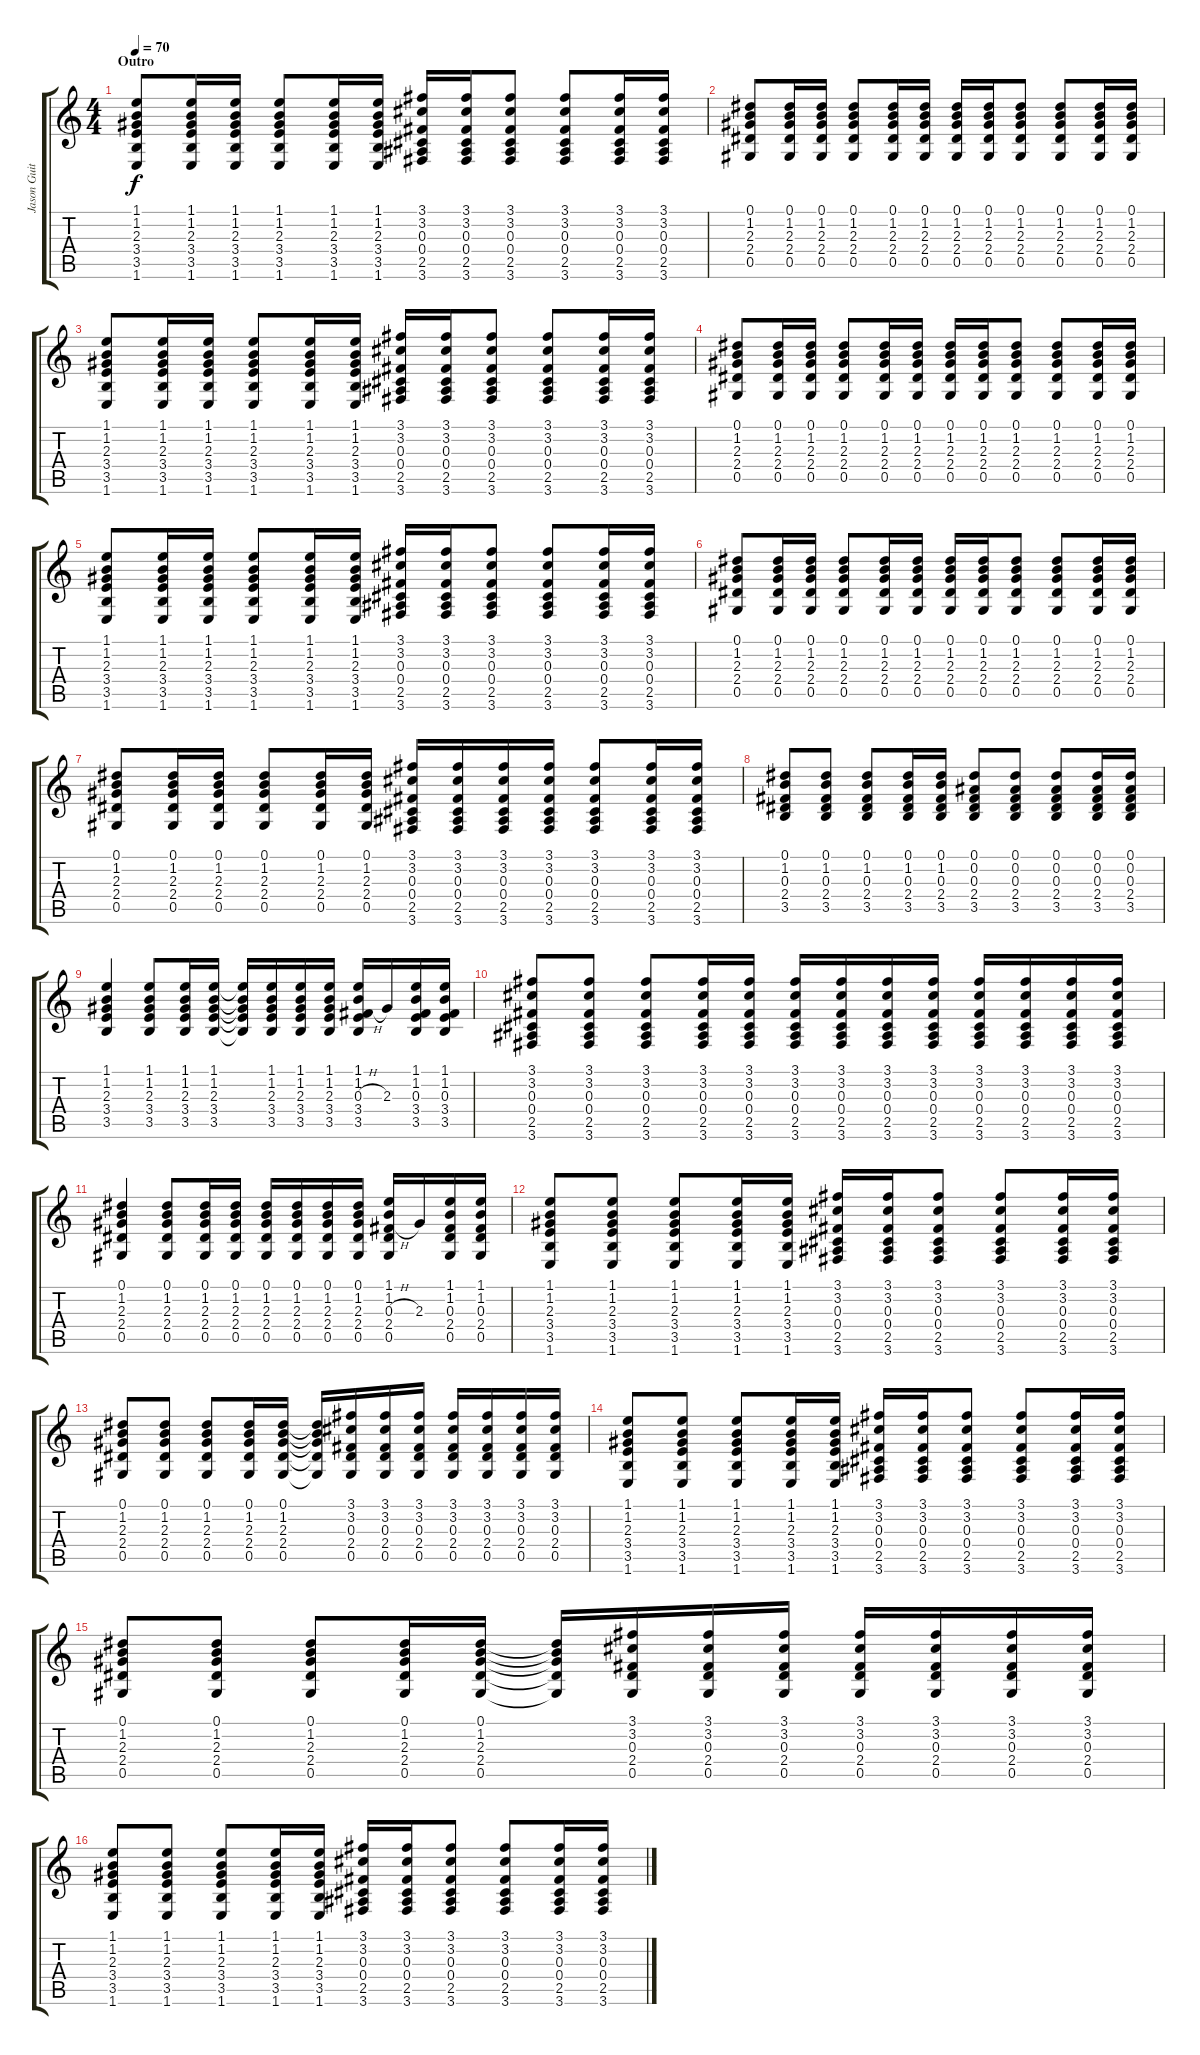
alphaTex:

\track ("Jason Guitar" "Jason Guit") {instrument electricguitarjazz}
\staff {score tabs}
\tuning (Eb4 Bb3 Gb3 Db3 Ab2 Eb2) {hide}
\ts (4 4)
\section ("" "Outro")
\tempo 70
\clef g2
\ks c
(1.1 1.2 2.3 3.4 3.5 1.6).8{dy f} (1.1 1.2 2.3 3.4 3.5 1.6).16 (1.1 1.2 2.3 3.4 3.5 1.6).16 (1.1 1.2 2.3 3.4 3.5 1.6).8 (1.1 1.2 2.3 3.4 3.5 1.6).16 (1.1 1.2 2.3 3.4 3.5 1.6).16 (3.1 3.2 0.3 0.4 2.5 3.6).16 (3.1 3.2 0.3 0.4 2.5 3.6).16 (3.1 3.2 0.3 0.4 2.5 3.6).8 (3.1 3.2 0.3 0.4 2.5 3.6).8 (3.1 3.2 0.3 0.4 2.5 3.6).16 (3.1 3.2 0.3 0.4 2.5 3.6).16 |
(0.1 1.2 2.3 2.4 0.5).8 (0.1 1.2 2.3 2.4 0.5).16 (0.1 1.2 2.3 2.4 0.5).16 (0.1 1.2 2.3 2.4 0.5).8 (0.1 1.2 2.3 2.4 0.5).16 (0.1 1.2 2.3 2.4 0.5).16 (0.1 1.2 2.3 2.4 0.5).16 (0.1 1.2 2.3 2.4 0.5).16 (0.1 1.2 2.3 2.4 0.5).8 (0.1 1.2 2.3 2.4 0.5).8 (0.1 1.2 2.3 2.4 0.5).16 (0.1 1.2 2.3 2.4 0.5).16 |
(1.1 1.2 2.3 3.4 3.5 1.6).8 (1.1 1.2 2.3 3.4 3.5 1.6).16 (1.1 1.2 2.3 3.4 3.5 1.6).16 (1.1 1.2 2.3 3.4 3.5 1.6).8 (1.1 1.2 2.3 3.4 3.5 1.6).16 (1.1 1.2 2.3 3.4 3.5 1.6).16 (3.1 3.2 0.3 0.4 2.5 3.6).16 (3.1 3.2 0.3 0.4 2.5 3.6).16 (3.1 3.2 0.3 0.4 2.5 3.6).8 (3.1 3.2 0.3 0.4 2.5 3.6).8 (3.1 3.2 0.3 0.4 2.5 3.6).16 (3.1 3.2 0.3 0.4 2.5 3.6).16 |
(0.1 1.2 2.3 2.4 0.5).8 (0.1 1.2 2.3 2.4 0.5).16 (0.1 1.2 2.3 2.4 0.5).16 (0.1 1.2 2.3 2.4 0.5).8 (0.1 1.2 2.3 2.4 0.5).16 (0.1 1.2 2.3 2.4 0.5).16 (0.1 1.2 2.3 2.4 0.5).16 (0.1 1.2 2.3 2.4 0.5).16 (0.1 1.2 2.3 2.4 0.5).8 (0.1 1.2 2.3 2.4 0.5).8 (0.1 1.2 2.3 2.4 0.5).16 (0.1 1.2 2.3 2.4 0.5).16 |
(1.1 1.2 2.3 3.4 3.5 1.6).8 (1.1 1.2 2.3 3.4 3.5 1.6).16 (1.1 1.2 2.3 3.4 3.5 1.6).16 (1.1 1.2 2.3 3.4 3.5 1.6).8 (1.1 1.2 2.3 3.4 3.5 1.6).16 (1.1 1.2 2.3 3.4 3.5 1.6).16 (3.1 3.2 0.3 0.4 2.5 3.6).16 (3.1 3.2 0.3 0.4 2.5 3.6).16 (3.1 3.2 0.3 0.4 2.5 3.6).8 (3.1 3.2 0.3 0.4 2.5 3.6).8 (3.1 3.2 0.3 0.4 2.5 3.6).16 (3.1 3.2 0.3 0.4 2.5 3.6).16 |
(0.1 1.2 2.3 2.4 0.5).8 (0.1 1.2 2.3 2.4 0.5).16 (0.1 1.2 2.3 2.4 0.5).16 (0.1 1.2 2.3 2.4 0.5).8 (0.1 1.2 2.3 2.4 0.5).16 (0.1 1.2 2.3 2.4 0.5).16 (0.1 1.2 2.3 2.4 0.5).16 (0.1 1.2 2.3 2.4 0.5).16 (0.1 1.2 2.3 2.4 0.5).8 (0.1 1.2 2.3 2.4 0.5).8 (0.1 1.2 2.3 2.4 0.5).16 (0.1 1.2 2.3 2.4 0.5).16 |
(0.1 1.2 2.3 2.4 0.5).8 (0.1 1.2 2.3 2.4 0.5).16 (0.1 1.2 2.3 2.4 0.5).16 (0.1 1.2 2.3 2.4 0.5).8 (0.1 1.2 2.3 2.4 0.5).16 (0.1 1.2 2.3 2.4 0.5).16 (3.1 3.2 0.3 0.4 2.5 3.6).16 (3.1 3.2 0.3 0.4 2.5 3.6).16 (3.1 3.2 0.3 0.4 2.5 3.6).16 (3.1 3.2 0.3 0.4 2.5 3.6).16 (3.1 3.2 0.3 0.4 2.5 3.6).8 (3.1 3.2 0.3 0.4 2.5 3.6).16 (3.1 3.2 0.3 0.4 2.5 3.6).16 |
(0.1 1.2 0.3 2.4 3.5).8 (0.1 1.2 0.3 2.4 3.5).8 (0.1 1.2 0.3 2.4 3.5).8 (0.1 1.2 0.3 2.4 3.5).16 (0.1 1.2 0.3 2.4 3.5).16 (0.1 0.2 0.3 2.4 3.5).8 (0.1 0.2 0.3 2.4 3.5).8 (0.1 0.2 0.3 2.4 3.5).8 (0.1 0.2 0.3 2.4 3.5).16 (0.1 0.2 0.3 2.4 3.5).16 |
(1.1 1.2 2.3 3.4 3.5).4 (1.1 1.2 2.3 3.4 3.5).8 (1.1 1.2 2.3 3.4 3.5).16 (1.1 1.2 2.3 3.4 3.5).16 (1.1{t} 1.2{t} 2.3{t} 3.4{t} 3.5{t}).16 (1.1 1.2 2.3 3.4 3.5).16 (1.1 1.2 2.3 3.4 3.5).16 (1.1 1.2 2.3 3.4 3.5).16 (1.1 1.2 0.3{h} 3.4 3.5).16 2.3.16 (1.1 1.2 0.3 3.4 3.5).16 (1.1 1.2 0.3 3.4 3.5).16 |
(3.1 3.2 0.3 0.4 2.5 3.6).8 (3.1 3.2 0.3 0.4 2.5 3.6).8 (3.1 3.2 0.3 0.4 2.5 3.6).8 (3.1 3.2 0.3 0.4 2.5 3.6).16 (3.1 3.2 0.3 0.4 2.5 3.6).16 (3.1 3.2 0.3 0.4 2.5 3.6).16 (3.1 3.2 0.3 0.4 2.5 3.6).16 (3.1 3.2 0.3 0.4 2.5 3.6).16 (3.1 3.2 0.3 0.4 2.5 3.6).16 (3.1 3.2 0.3 0.4 2.5 3.6).16 (3.1 3.2 0.3 0.4 2.5 3.6).16 (3.1 3.2 0.3 0.4 2.5 3.6).16 (3.1 3.2 0.3 0.4 2.5 3.6).16 |
(0.1 1.2 2.3 2.4 0.5).4 (0.1 1.2 2.3 2.4 0.5).8 (0.1 1.2 2.3 2.4 0.5).16 (0.1 1.2 2.3 2.4 0.5).16 (0.1 1.2 2.3 2.4 0.5).16 (0.1 1.2 2.3 2.4 0.5).16 (0.1 1.2 2.3 2.4 0.5).16 (0.1 1.2 2.3 2.4 0.5).16 (1.1 1.2 0.3{h} 2.4 0.5).16 2.3.16 (1.1 1.2 0.3 2.4 0.5).16 (1.1 1.2 0.3 2.4 0.5).16 |
(1.1 1.2 2.3 3.4 3.5 1.6).8 (1.1 1.2 2.3 3.4 3.5 1.6).8 (1.1 1.2 2.3 3.4 3.5 1.6).8 (1.1 1.2 2.3 3.4 3.5 1.6).16 (1.1 1.2 2.3 3.4 3.5 1.6).16 (3.1 3.2 0.3 0.4 2.5 3.6).16 (3.1 3.2 0.3 0.4 2.5 3.6).16 (3.1 3.2 0.3 0.4 2.5 3.6).8 (3.1 3.2 0.3 0.4 2.5 3.6).8 (3.1 3.2 0.3 0.4 2.5 3.6).16 (3.1 3.2 0.3 0.4 2.5 3.6).16 |
(0.1 1.2 2.3 2.4 0.5).8 (0.1 1.2 2.3 2.4 0.5).8 (0.1 1.2 2.3 2.4 0.5).8 (0.1 1.2 2.3 2.4 0.5).16 (0.1 1.2 2.3 2.4 0.5).16 (0.1{t} 1.2{t} 2.3{t} 2.4{t} 0.5{t}).16 (3.1 3.2 0.3 2.4 0.5).16 (3.1 3.2 0.3 2.4 0.5).16 (3.1 3.2 0.3 2.4 0.5).16 (3.1 3.2 0.3 2.4 0.5).16 (3.1 3.2 0.3 2.4 0.5).16 (3.1 3.2 0.3 2.4 0.5).16 (3.1 3.2 0.3 2.4 0.5).16 |
(1.1 1.2 2.3 3.4 3.5 1.6).8 (1.1 1.2 2.3 3.4 3.5 1.6).8 (1.1 1.2 2.3 3.4 3.5 1.6).8 (1.1 1.2 2.3 3.4 3.5 1.6).16 (1.1 1.2 2.3 3.4 3.5 1.6).16 (3.1 3.2 0.3 0.4 2.5 3.6).16 (3.1 3.2 0.3 0.4 2.5 3.6).16 (3.1 3.2 0.3 0.4 2.5 3.6).8 (3.1 3.2 0.3 0.4 2.5 3.6).8 (3.1 3.2 0.3 0.4 2.5 3.6).16 (3.1 3.2 0.3 0.4 2.5 3.6).16 |
(0.1 1.2 2.3 2.4 0.5).8 (0.1 1.2 2.3 2.4 0.5).8 (0.1 1.2 2.3 2.4 0.5).8 (0.1 1.2 2.3 2.4 0.5).16 (0.1 1.2 2.3 2.4 0.5).16 (0.1{t} 1.2{t} 2.3{t} 2.4{t} 0.5{t}).16 (3.1 3.2 0.3 2.4 0.5).16 (3.1 3.2 0.3 2.4 0.5).16 (3.1 3.2 0.3 2.4 0.5).16 (3.1 3.2 0.3 2.4 0.5).16 (3.1 3.2 0.3 2.4 0.5).16 (3.1 3.2 0.3 2.4 0.5).16 (3.1 3.2 0.3 2.4 0.5).16 |
(1.1 1.2 2.3 3.4 3.5 1.6).8 (1.1 1.2 2.3 3.4 3.5 1.6).8 (1.1 1.2 2.3 3.4 3.5 1.6).8 (1.1 1.2 2.3 3.4 3.5 1.6).16 (1.1 1.2 2.3 3.4 3.5 1.6).16 (3.1 3.2 0.3 0.4 2.5 3.6).16 (3.1 3.2 0.3 0.4 2.5 3.6).16 (3.1 3.2 0.3 0.4 2.5 3.6).8 (3.1 3.2 0.3 0.4 2.5 3.6).8 (3.1 3.2 0.3 0.4 2.5 3.6).16 (3.1 3.2 0.3 0.4 2.5 3.6).16
